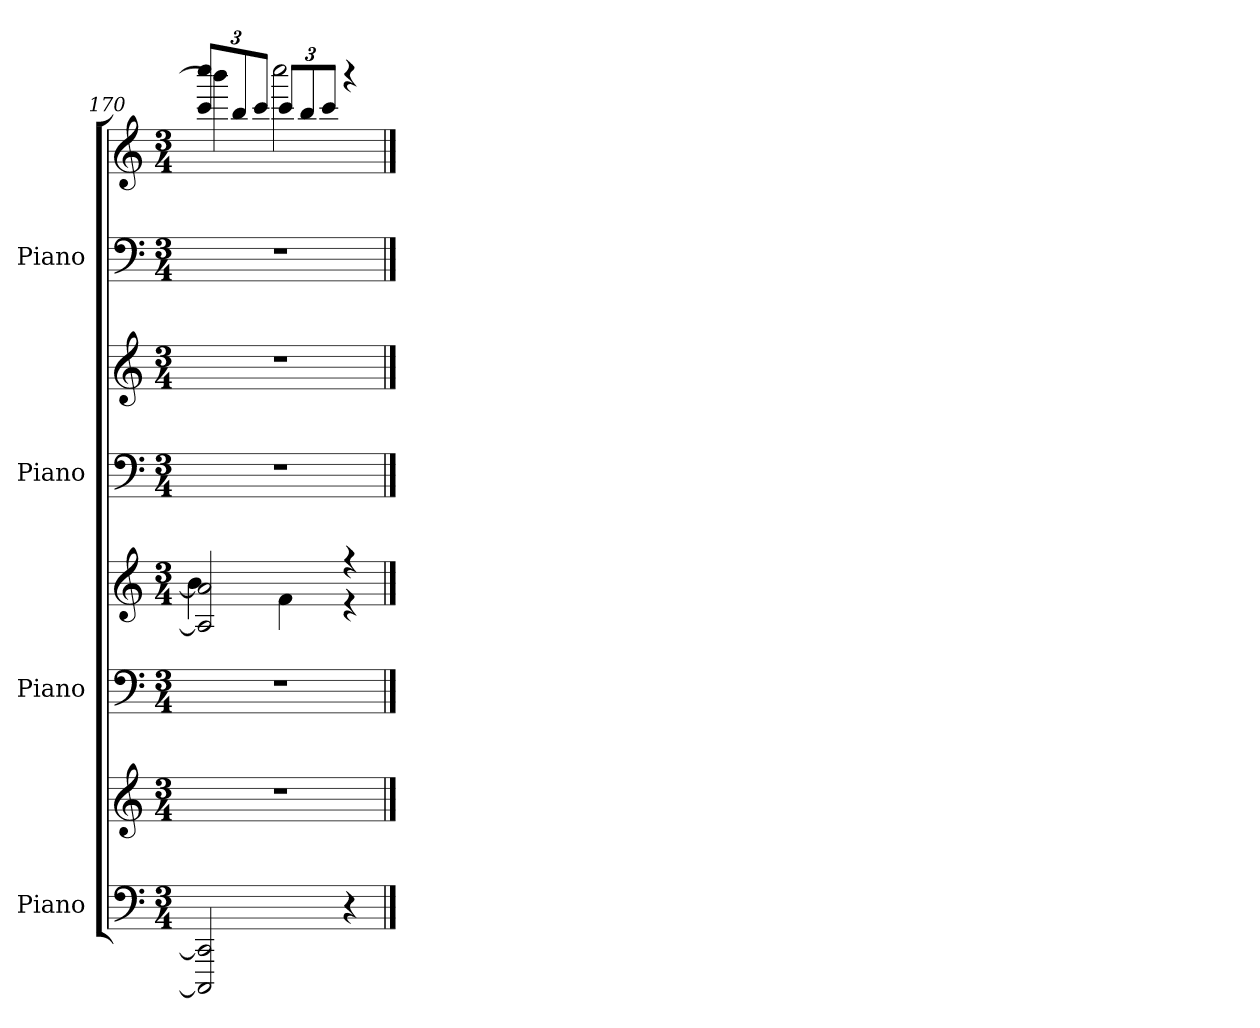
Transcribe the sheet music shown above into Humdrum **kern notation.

**kern	**kern	**kern	**kern	**kern	**kern	**kern	**kern
*part4	*part4	*part3	*part3	*part2	*part2	*part1	*part1
*staff8	*staff7	*staff6	*staff5	*staff4	*staff3	*staff2	*staff1
*I"Piano	*	*I"Piano	*	*I"Piano	*	*I"Piano	*
*I'Pno.	*	*I'Pno.	*	*I'Pno.	*	*I'Pno.	*
*clefF4	*clefG2	*clefF4	*clefG2	*clefF4	*clefG2	*clefF4	*clefG2
*k[]	*k[]	*k[]	*k[]	*k[]	*k[]	*k[]	*k[]
*M3/4	*M3/4	*M3/4	*M3/4	*M3/4	*M3/4	*M3/4	*M3/4
=170	=170	=170	=170	=170	=170	=170	=170
*	*	*	*^	*	*	*	*
*	*	*	*	*	*	*	*	*Xbrackettup
*	*	*	*	*	*	*	*	*^
2CCC/] 2CC/]	2.r	2.r	2A/] 2a/]	4b\	2.r	2.r	2.r	12ccc/ 12cccc/L	4bbb\]
.	.	.	.	.	.	.	.	12bb/	.
.	.	.	.	.	.	.	.	12ccc/J	.
.	.	.	.	4f\	.	.	.	12ccc/L	2cccc\
.	.	.	.	.	.	.	.	12bb/	.
.	.	.	.	.	.	.	.	12ccc/J	.
4r	.	.	4r	4r	.	.	.	4r	.
*	*	*	*v	*v	*	*	*	*v	*v
==	==	==	==	==	==	==	==
*-	*-	*-	*-	*-	*-	*-	*-
